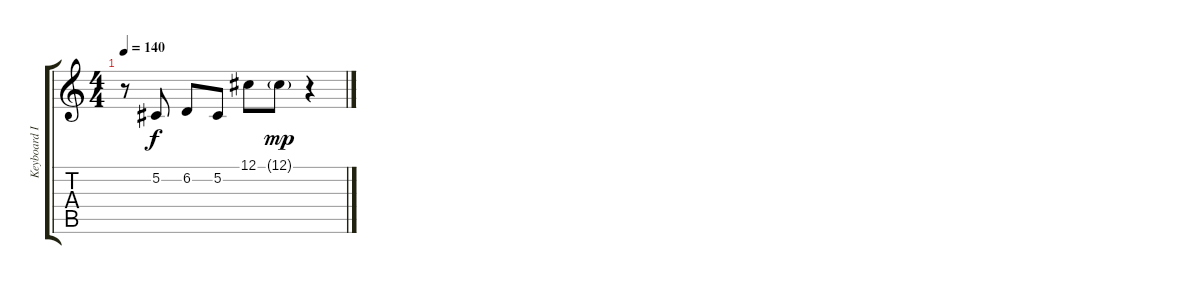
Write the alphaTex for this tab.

\track ("Keyboard II" "Keyboard I") {instrument lead1square}
\staff {score tabs}
\tuning (Db4 Ab3 E3 B2 Gb2 B1) {hide}
\ts (4 4)
\tempo 140
\clef g2
\ks c
r.8{dy mp} 5.2.8{dy f} 6.2.8 5.2.8 12.1.8 12.1{g}.8{dy mp} r.4
